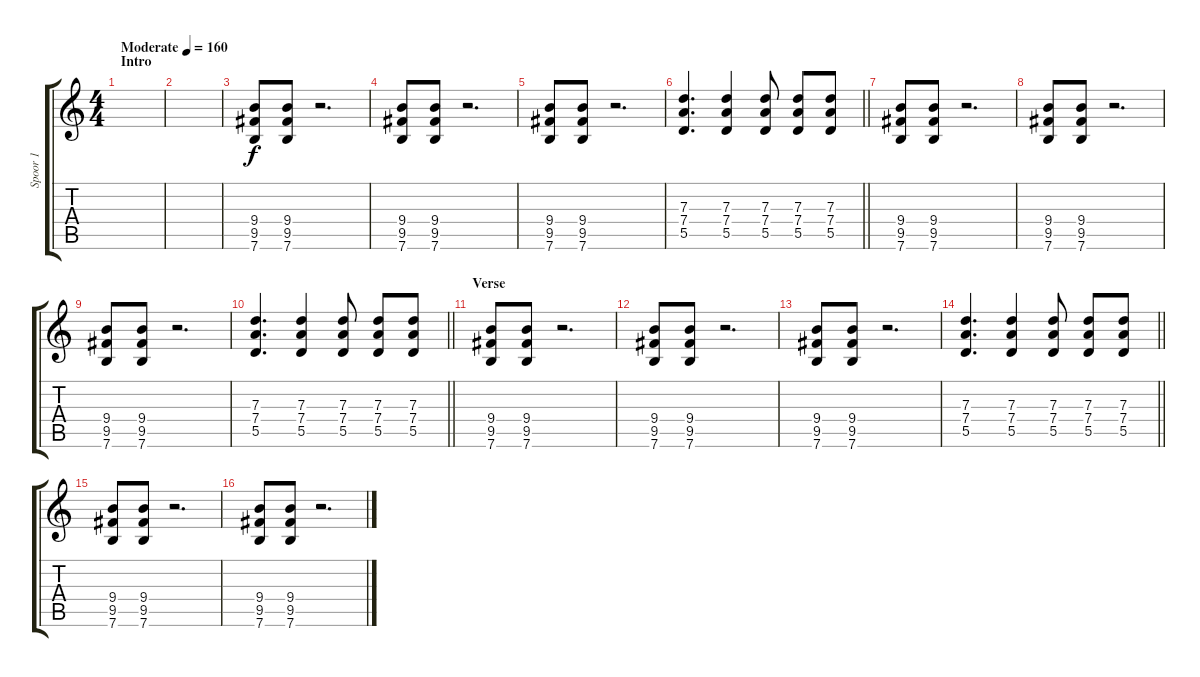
\track ("Spoor 1" "Spoor 1") {instrument distortionguitar}
\staff {score tabs}
\tuning (E4 B3 G3 D3 A2 E2) {hide}
\ts (4 4)
\section ("" "Intro")
\tempo (160 "Moderate")
\clef g2
\ks c
|
|
(9.4 9.5 7.6).8 (9.4 9.5 7.6).8 r.2{d} |
(9.4 9.5 7.6).8 (9.4 9.5 7.6).8 r.2{d} |
(9.4 9.5 7.6).8 (9.4 9.5 7.6).8 r.2{d} |
\barLineRight lightlight
(7.3 7.4 5.5).4{d} (7.3 7.4 5.5).4 (7.3 7.4 5.5).8 (7.3 7.4 5.5).8 (7.3 7.4 5.5).8 |
(9.4 9.5 7.6).8 (9.4 9.5 7.6).8 r.2{d} |
(9.4 9.5 7.6).8 (9.4 9.5 7.6).8 r.2{d} |
(9.4 9.5 7.6).8 (9.4 9.5 7.6).8 r.2{d} |
\barLineRight lightlight
(7.3 7.4 5.5).4{d} (7.3 7.4 5.5).4 (7.3 7.4 5.5).8 (7.3 7.4 5.5).8 (7.3 7.4 5.5).8 |
\section ("" "Verse")
(9.4 9.5 7.6).8 (9.4 9.5 7.6).8 r.2{d} |
(9.4 9.5 7.6).8 (9.4 9.5 7.6).8 r.2{d} |
(9.4 9.5 7.6).8 (9.4 9.5 7.6).8 r.2{d} |
\barLineRight lightlight
(7.3 7.4 5.5).4{d} (7.3 7.4 5.5).4 (7.3 7.4 5.5).8 (7.3 7.4 5.5).8 (7.3 7.4 5.5).8 |
(9.4 9.5 7.6).8 (9.4 9.5 7.6).8 r.2{d} |
(9.4 9.5 7.6).8 (9.4 9.5 7.6).8 r.2{d}
